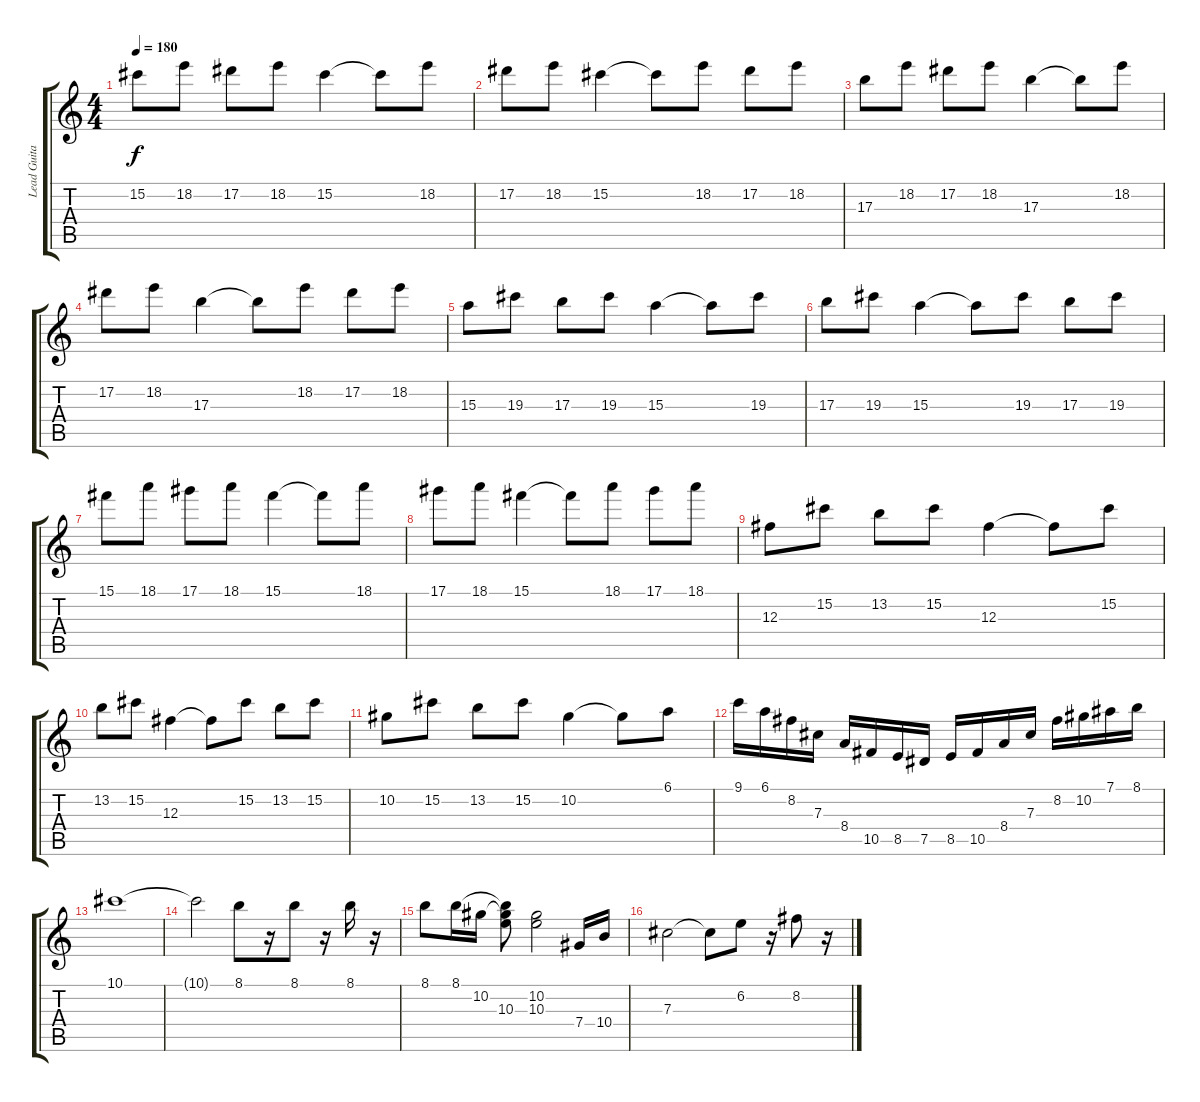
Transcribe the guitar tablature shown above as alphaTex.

\track ("Lead Guitar" "Lead Guita") {instrument distortionguitar}
\staff {score tabs}
\tuning (Eb4 Bb3 Gb3 Db3 Ab2 Db2) {hide}
\ts (4 4)
\tempo 180
\clef g2
\ks c
15.2.8{dy f} 18.2.8 17.2.8 18.2.8 15.2.4 15.2{t}.8 18.2.8 |
17.2.8 18.2.8 15.2.4 15.2{t}.8 18.2.8 17.2.8 18.2.8 |
17.3.8 18.2.8 17.2.8 18.2.8 17.3.4 17.3{t}.8 18.2.8 |
17.2.8 18.2.8 17.3.4 17.3{t}.8 18.2.8 17.2.8 18.2.8 |
15.3.8 19.3.8 17.3.8 19.3.8 15.3.4 15.3{t}.8 19.3.8 |
17.3.8 19.3.8 15.3.4 15.3{t}.8 19.3.8 17.3.8 19.3.8 |
15.1.8 18.1.8 17.1.8 18.1.8 15.1.4 15.1{t}.8 18.1.8 |
17.1.8 18.1.8 15.1.4 15.1{t}.8 18.1.8 17.1.8 18.1.8 |
12.3.8 15.2.8 13.2.8 15.2.8 12.3.4 12.3{t}.8 15.2.8 |
13.2.8 15.2.8 12.3.4 12.3{t}.8 15.2.8 13.2.8 15.2.8 |
10.2.8 15.2.8 13.2.8 15.2.8 10.2.4 10.2{t}.8 6.1.8 |
9.1.16 6.1.16 8.2.16 7.3.16 8.4.16 10.5.16 8.5.16 7.5.16 8.5.16 10.5.16 8.4.16 7.3.16 8.2.16 10.2.16 7.1.16 8.1.16 |
10.1.1 |
10.1{t}.2 8.1.8 r.16 8.1.8 r.16 8.1.16 r.16 |
8.1.8 8.1.16 10.2.16 (8.1{t} 10.2{t} 10.3).8 (10.2 10.3).2 7.4.16 10.4.16 |
7.3.2 7.3{t}.8 6.2.8 r.16 8.2.8 r.16
